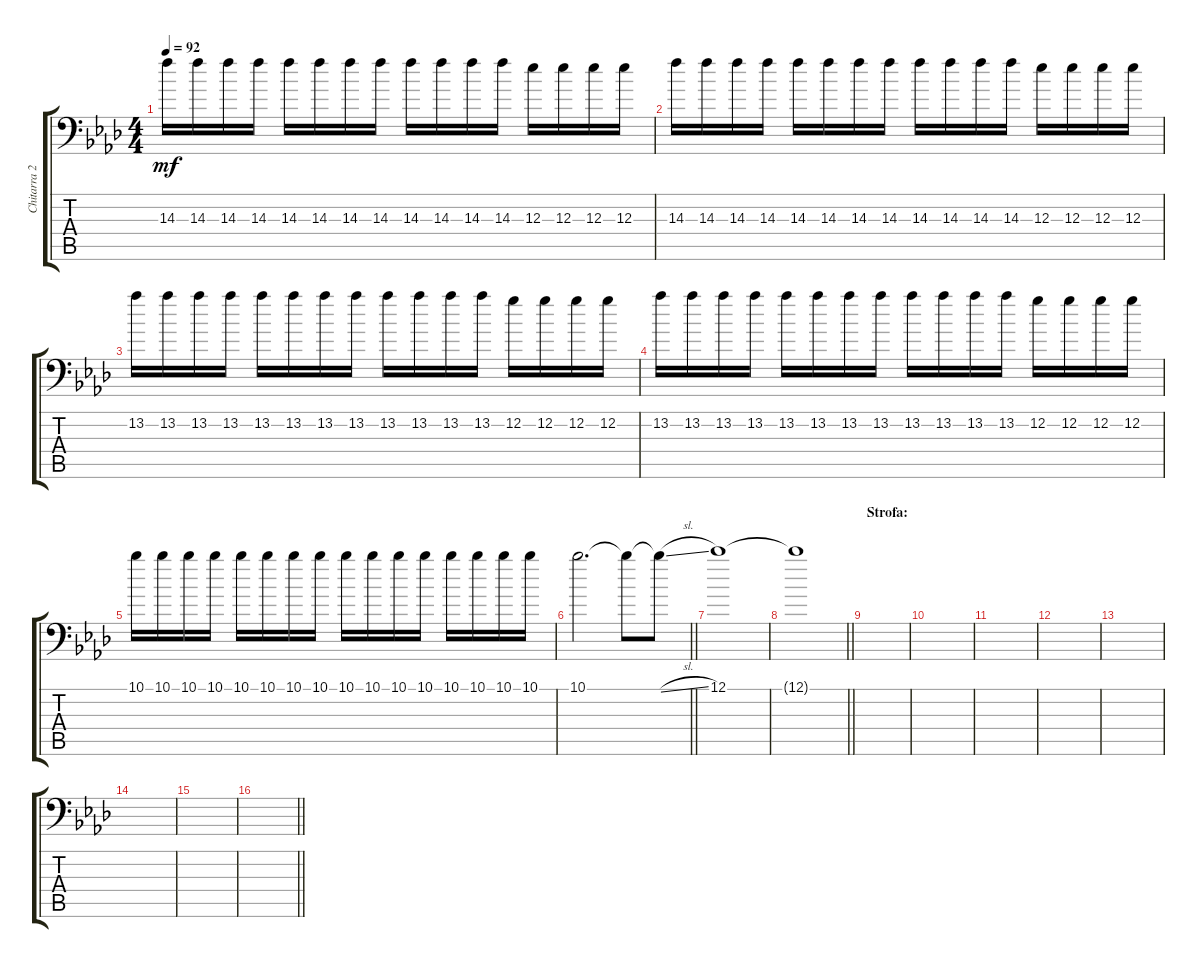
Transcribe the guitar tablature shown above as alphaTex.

\track ("Chitarra 2" "Chitarra 2") {instrument overdrivenguitar}
\staff {score tabs}
\tuning (C4 G3 Eb3 Bb2 F2 Bb1) {hide}
\ts (4 4)
\tempo 92
\clef f4
\ks fminor
14.3.16{dy mf} 14.3.16 14.3.16 14.3.16 14.3.16 14.3.16 14.3.16 14.3.16 14.3.16 14.3.16 14.3.16 14.3.16 12.3.16 12.3.16 12.3.16 12.3.16 |
14.3.16 14.3.16 14.3.16 14.3.16 14.3.16 14.3.16 14.3.16 14.3.16 14.3.16 14.3.16 14.3.16 14.3.16 12.3.16 12.3.16 12.3.16 12.3.16 |
13.2.16 13.2.16 13.2.16 13.2.16 13.2.16 13.2.16 13.2.16 13.2.16 13.2.16 13.2.16 13.2.16 13.2.16 12.2.16 12.2.16 12.2.16 12.2.16 |
13.2.16 13.2.16 13.2.16 13.2.16 13.2.16 13.2.16 13.2.16 13.2.16 13.2.16 13.2.16 13.2.16 13.2.16 12.2.16 12.2.16 12.2.16 12.2.16 |
10.1.16 10.1.16 10.1.16 10.1.16 10.1.16 10.1.16 10.1.16 10.1.16 10.1.16 10.1.16 10.1.16 10.1.16 10.1.16 10.1.16 10.1.16 10.1.16 |
\barLineRight lightlight
10.1.2{d} 10.1{t}.8 10.1{sl t}.8 |
12.1.1 |
\barLineRight lightlight
12.1{t}.1 |
\section ("" "Strofa:")
|
|
|
|
|
|
|
\barLineRight lightlight
